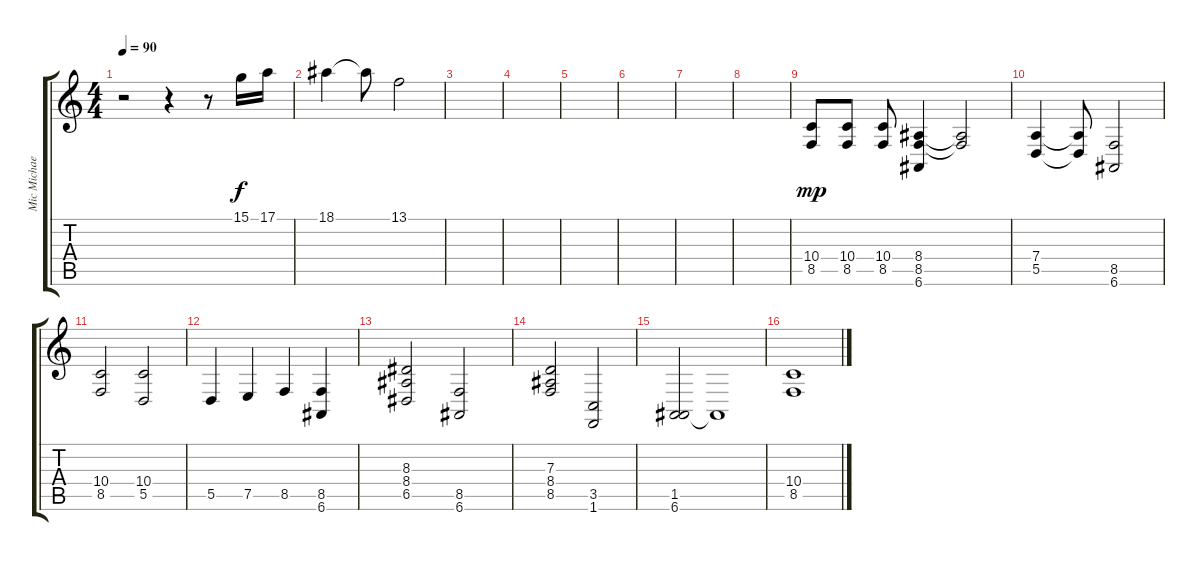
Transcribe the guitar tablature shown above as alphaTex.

\track ("Mic Michaeli" "Mic Michae") {instrument lead1square}
\staff {score tabs}
\tuning (E4 B3 G3 D3 A2 E2) {hide}
\ts (4 4)
\tempo 90
\clef g2
\ks c
r.2{dy f} r.4 r.8 15.1.16 17.1.16 |
18.1.4 18.1{t}.8 13.1.2 |
|
|
|
|
|
|
(10.4 8.5).8{dy mp} (10.4 8.5).8 (10.4 8.5).8 (8.4 8.5 6.6).4 (8.4{t} 8.5{t}).2 |
(7.4 5.5).4 (7.4{t} 5.5{t}).8 (8.5 6.6).2 |
(10.4 8.5).2 (10.4 5.5).2 |
5.5.4 7.5.4 8.5.4 (8.5 6.6).4 |
(8.3 8.4 6.5).2 (8.5 6.6).2 |
(7.3 8.4 8.5).2 (3.5 1.6).2 |
(1.5 6.6).2 1.5{t}.1 |
(10.4 8.5).1
